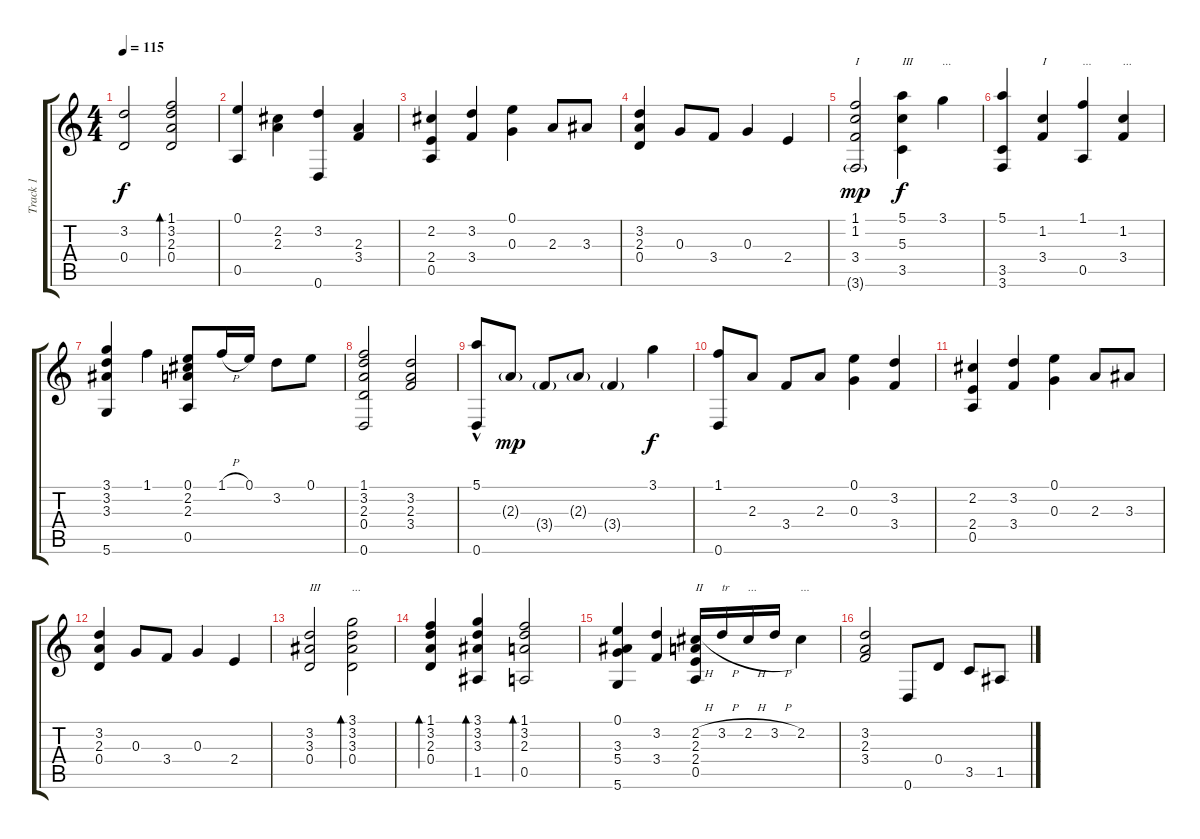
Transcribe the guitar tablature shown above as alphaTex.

\track ("Track 1" "Track 1") {instrument acousticguitarnylon}
\staff {score tabs}
\tuning (E4 B3 G3 D3 A2 D2) {hide}
\ts (4 4)
\tempo 115
\clef g2
\ks c
(3.2 0.4).2{dy f instrument acousticguitarnylon} (1.1 3.2 2.3 0.4).2{bd 240} |
(0.1 0.5).4 (2.2 2.3).4 (3.2 0.6).4 (2.3 3.4).4 |
(2.2 2.4 0.5).4 (3.2 3.4).4 (0.1 0.3).4 2.3.8 3.3.8 |
(3.2 2.3 0.4).4 0.3.8 3.4.8 0.3.4 2.4.4 |
(1.1 1.2 3.4 3.6{g}).2{txt "I" dy mp} (5.1 5.3 3.5).4{txt "III" dy f} 3.1.4{txt "..."} |
(5.1 3.5 3.6).4 (1.2 3.4).4{txt "I"} (1.1 0.5).4{txt "..."} (1.2 3.4).4{txt "..."} |
(3.1 3.2 3.3 5.6).4 1.1.4 (0.1 2.2 2.3 0.5).8 1.1{h}.16 0.1.16 3.2.8 0.1.8 |
(1.1 3.2 2.3 0.4 0.6).2 (3.2 2.3 3.4).2 |
(5.1{hac} 0.6).8 2.3{g}.8{dy mp} 3.4{g}.8 2.3{g}.8 3.4{g}.4 3.1.4{dy f} |
(1.1 0.6).8 2.3.8 3.4.8 2.3.8 (0.1 0.3).4 (3.2 3.4).4 |
(2.2 2.4 0.5).4 (3.2 3.4).4 (0.1 0.3).4 2.3.8 3.3.8 |
(3.2 2.3 0.4).4 0.3.8 3.4.8 0.3.4 2.4.4 |
(3.2 3.3 0.4).2{txt "III"} (3.1 3.2 3.3 0.4).2{bd 240 txt "..."} |
(1.1 3.2 2.3 0.4).4{bd 480} (3.1 3.2 3.3 1.5).4{bd 480} (1.1 3.2 2.3 0.5).2{bd 480} |
(0.1 3.3 5.4 5.6).4 (3.2 3.4).4 (2.2{h} 2.3 2.4 0.5).16{txt "II"} 3.2{h}.16{txt "tr"} 2.2{h}.16{txt "..."} 3.2{h}.16 2.2.4{txt "..."} |
(3.2 2.3 3.4).2 0.6.8 0.4.8 3.5.8 1.5.8
